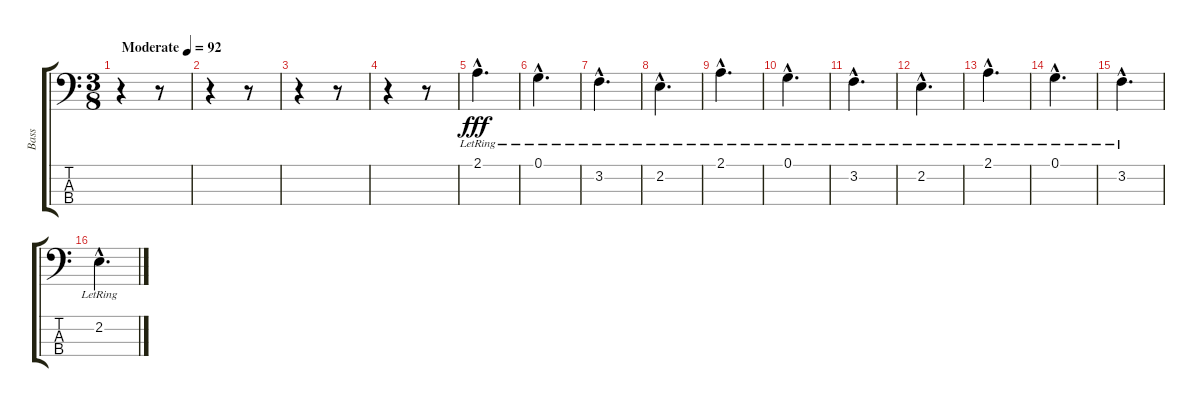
\track ("Bass" "Bass") {instrument electricbassfinger}
\staff {score tabs}
\tuning (G2 D2 A1 E1) {hide}
\ts (3 8)
\tempo (92 "Moderate")
\clef f4
\ks c
r.4{dy fff instrument electricbassfinger} r.8 |
r.4 r.8 |
r.4 r.8 |
r.4 r.8 |
2.1{hac lr}.4{d} |
0.1{hac lr}.4{d} |
3.2{hac lr}.4{d} |
2.2{hac lr}.4{d} |
2.1{hac lr}.4{d} |
0.1{hac lr}.4{d} |
3.2{hac lr}.4{d} |
2.2{hac lr}.4{d} |
2.1{hac lr}.4{d} |
0.1{hac lr}.4{d} |
3.2{hac lr}.4{d} |
2.2{hac lr}.4{d}
